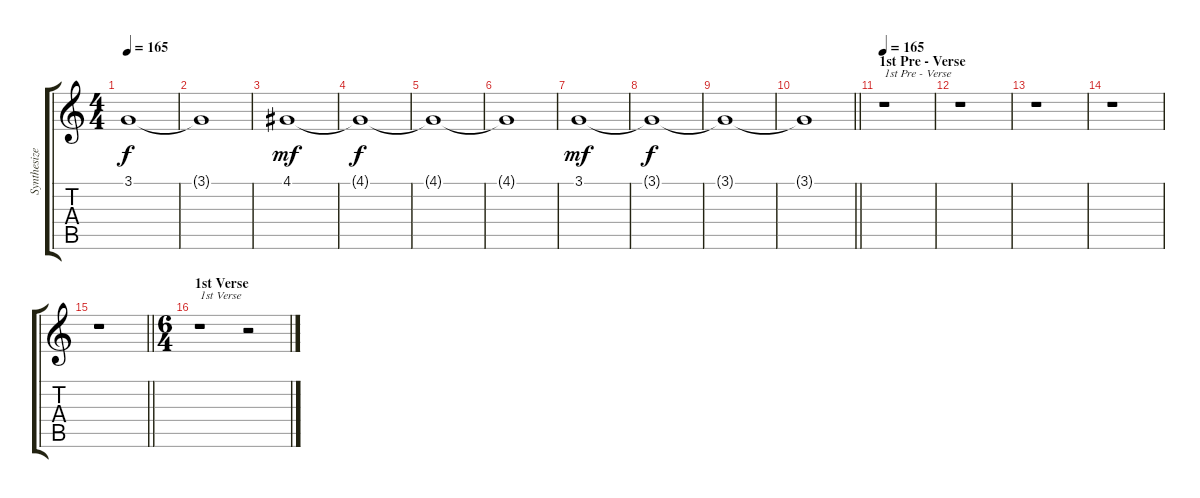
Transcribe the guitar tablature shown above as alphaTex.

\track ("Synthesizer" "Synthesize") {instrument lead1square}
\staff {score tabs}
\tuning (E4 B3 G3 D3 A2 E2) {hide}
\ts (4 4)
\tempo 165
\clef g2
\ks c
3.1{t}.1{dy f} |
3.1{t}.1 |
4.1.1{dy mf} |
4.1{t}.1{dy f} |
4.1{t}.1 |
4.1{t}.1 |
3.1.1{dy mf} |
3.1{t}.1{dy f} |
3.1{t}.1 |
\barLineRight lightlight
3.1{t}.1 |
\section ("" "1st Pre - Verse")
\tempo 165
r.1{txt "1st Pre - Verse "} |
r.1 |
r.1 |
r.1 |
\barLineRight lightlight
r.1 |
\ts (6 4)
\section ("" "1st Verse")
r.1{txt "1st Verse"} r.2
